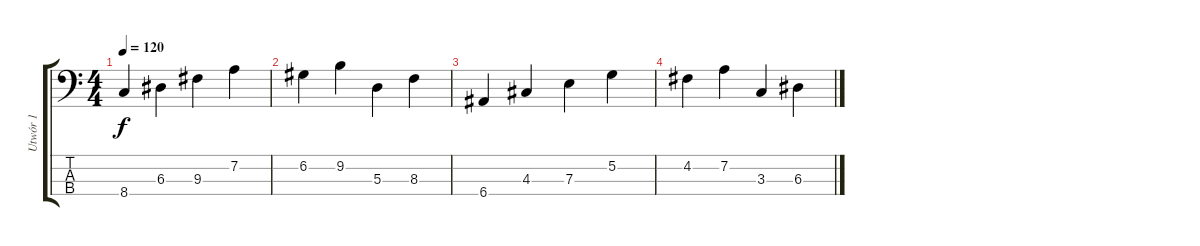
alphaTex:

\track ("Utwór 1" "Utwór 1") {instrument acousticguitarnylon}
\staff {score tabs}
\tuning (G2 D2 A1 E1) {hide}
\ts (4 4)
\tempo 120
\clef f4
\ks c
8.4.4{dy f instrument acousticguitarnylon} 6.3.4 9.3.4 7.2.4 |
6.2.4 9.2.4 5.3.4 8.3.4 |
6.4.4 4.3.4 7.3.4 5.2.4 |
4.2.4 7.2.4 3.3.4 6.3.4
